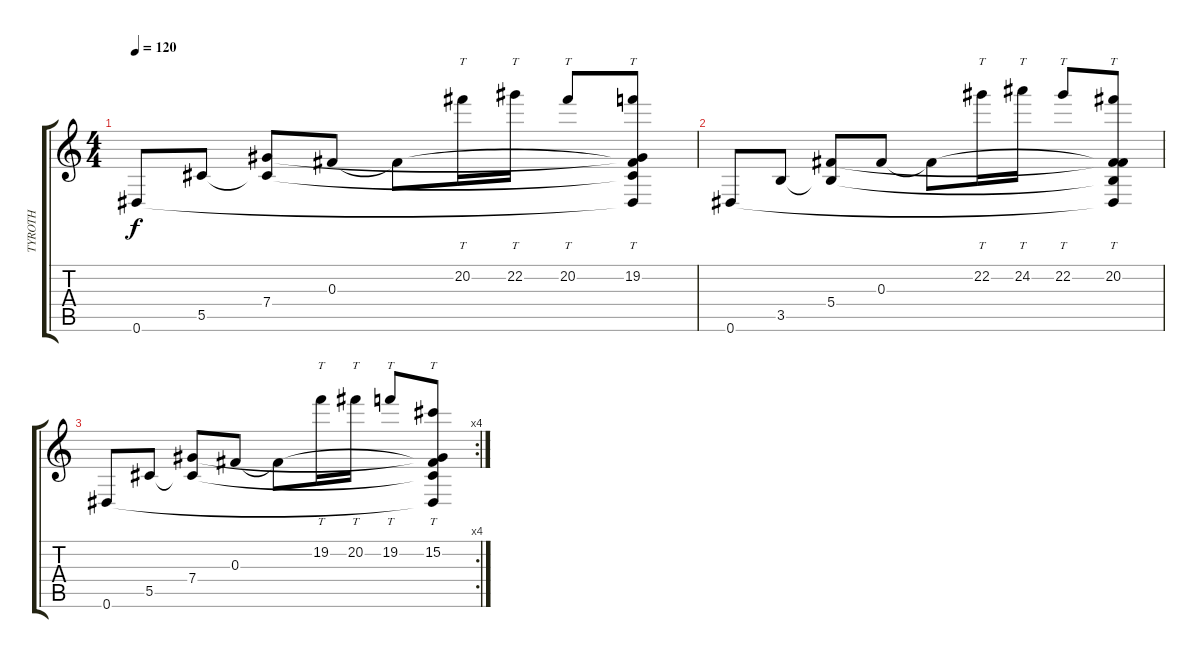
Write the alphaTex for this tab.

\track ("TYROTH" "TYROTH") {instrument distortionguitar}
\staff {score tabs}
\tuning (Eb4 Bb3 Gb3 Db3 Ab2 Eb2) {hide}
\ts (4 4)
\tempo 120
\clef g2
\ks c
0.6.8{dy f} 5.5.8 (7.4 5.5{t}).8 0.3.8 0.3{t}.8 20.2.16{tt} 22.2.16{tt} 20.2.8{tt} (19.2 0.3{t} 7.4{t} 5.5{t} 0.6{t}).8{tt} |
0.6.8 3.5.8 (5.4 3.5{t}).8 0.3.8 0.3{t}.8 22.2.16{tt} 24.2.16{tt} 22.2.8{tt} (20.2 0.3{t} 5.4{t} 3.5{t} 0.6{t}).8{tt} |
\rc 4
0.6.8 5.5.8 (7.4 5.5{t}).8 0.3.8 0.3{t}.8 19.2.16{tt} 20.2.16{tt} 19.2.8{tt} (15.2 0.3{t} 7.4{t} 5.5{t} 0.6{t}).8{tt}
